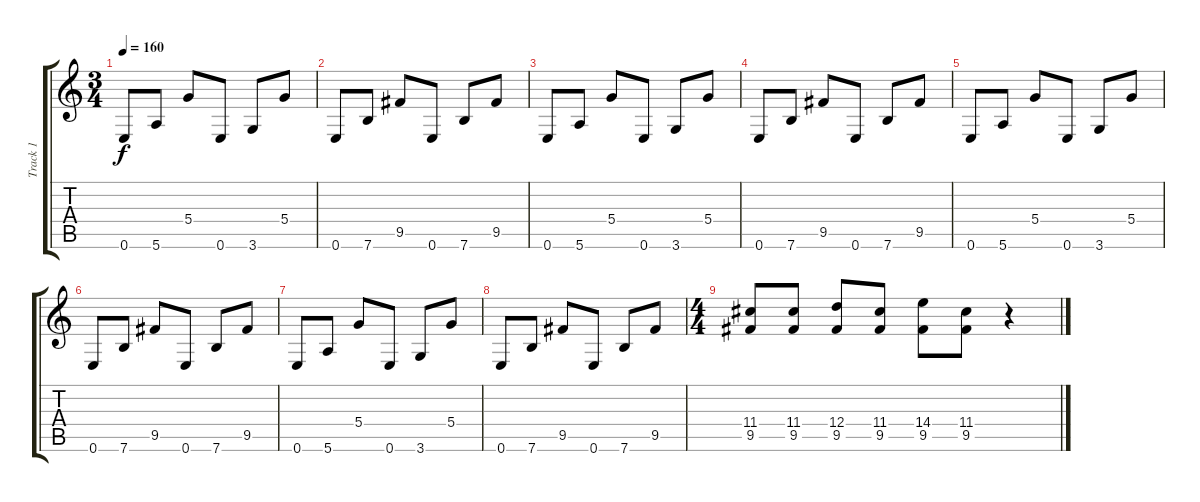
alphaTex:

\track ("Track 1" "Track 1") {instrument overdrivenguitar}
\staff {score tabs}
\tuning (E4 B3 G3 D3 A2 E2) {hide}
\ts (3 4)
\tempo 160
\clef g2
\ks c
0.6.8{dy f} 5.6.8 5.4.8 0.6.8 3.6.8 5.4.8 |
0.6.8 7.6.8 9.5.8 0.6.8 7.6.8 9.5.8 |
0.6.8 5.6.8 5.4.8 0.6.8 3.6.8 5.4.8 |
0.6.8 7.6.8 9.5.8 0.6.8 7.6.8 9.5.8 |
0.6.8 5.6.8 5.4.8 0.6.8 3.6.8 5.4.8 |
0.6.8 7.6.8 9.5.8 0.6.8 7.6.8 9.5.8 |
0.6.8 5.6.8 5.4.8 0.6.8 3.6.8 5.4.8 |
0.6.8 7.6.8 9.5.8 0.6.8 7.6.8 9.5.8 |
\ts (4 4)
(11.4 9.5).8 (11.4 9.5).8 (12.4 9.5).8 (11.4 9.5).8 (14.4 9.5).8 (11.4 9.5).8 r.4
